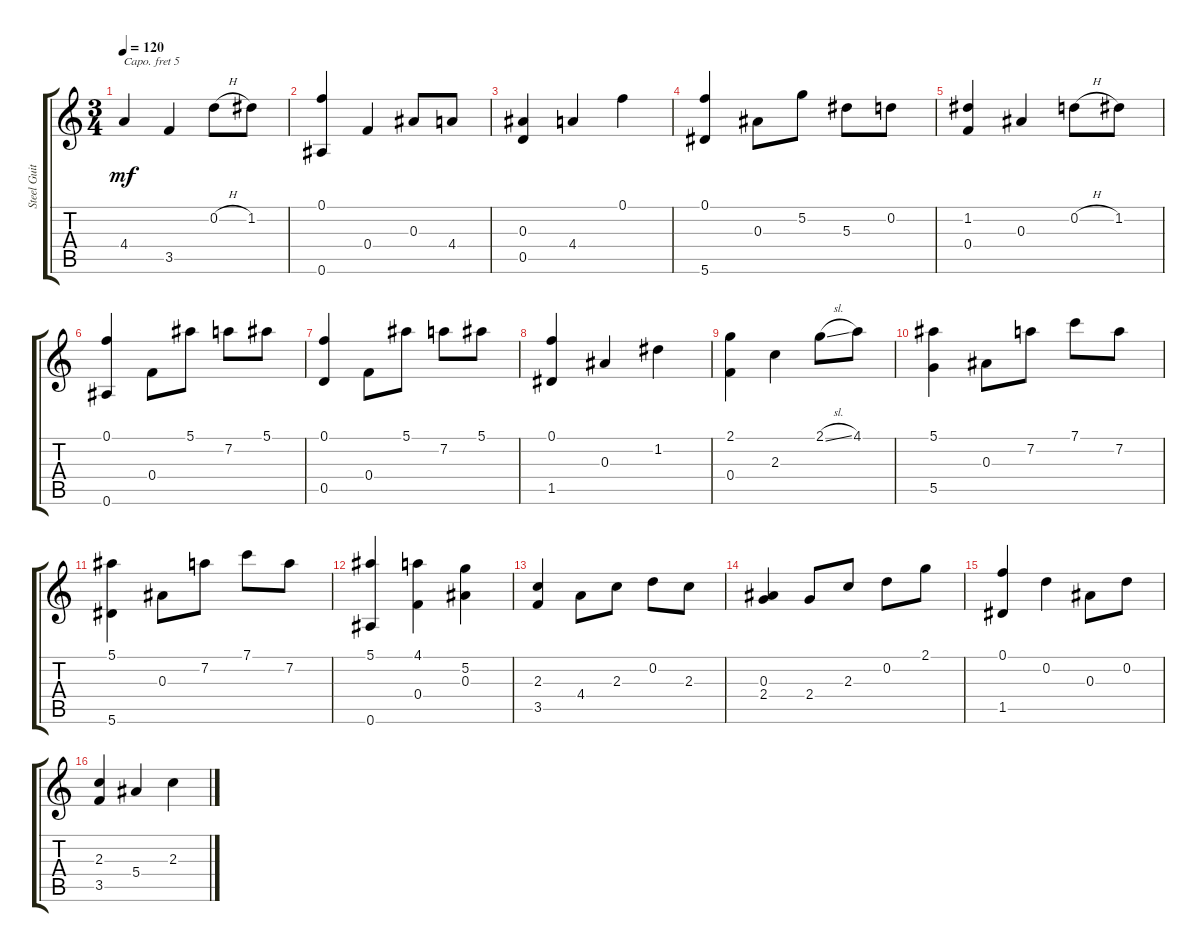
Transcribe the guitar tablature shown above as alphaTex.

\track ("Steel Guitar" "Steel Guit") {instrument acousticguitarsteel}
\staff {score tabs}
\capo 5
\tuning (C4 A3 F3 C3 A2 F2) {hide}
\ts (3 4)
\tempo 120
\clef g2
\ks c
4.4.4{dy mf} 3.5.4 0.2{h}.8 1.2.8 |
(0.1 0.6).4 0.4.4 0.3.8 4.4.8 |
(0.3 0.5).4 4.4.4 0.1.4 |
(0.1 5.6).4 0.3.8 5.2.8 5.3.8 0.2.8 |
(1.2 0.4).4 0.3.4 0.2{h}.8 1.2.8 |
(0.1 0.6).4 0.4.8 5.1.8 7.2.8 5.1.8 |
(0.1 0.5).4 0.4.8 5.1.8 7.2.8 5.1.8 |
(0.1 1.5).4 0.3.4 1.2.4 |
(2.1 0.4).4 2.3.4 2.1{sl}.8 4.1.8 |
(5.1 5.5).4 0.3.8 7.2.8 7.1.8 7.2.8 |
(5.1 5.6).4 0.3.8 7.2.8 7.1.8 7.2.8 |
(5.1 0.6).4 (4.1 0.4).4 (5.2 0.3).4 |
(2.3 3.5).4 4.4.8 2.3.8 0.2.8 2.3.8 |
(0.3 2.4).4 2.4.8 2.3.8 0.2.8 2.1.8 |
(0.1 1.5).4 0.2.4 0.3.8 0.2.8 |
(2.3 3.5).4 5.4.4 2.3.4
